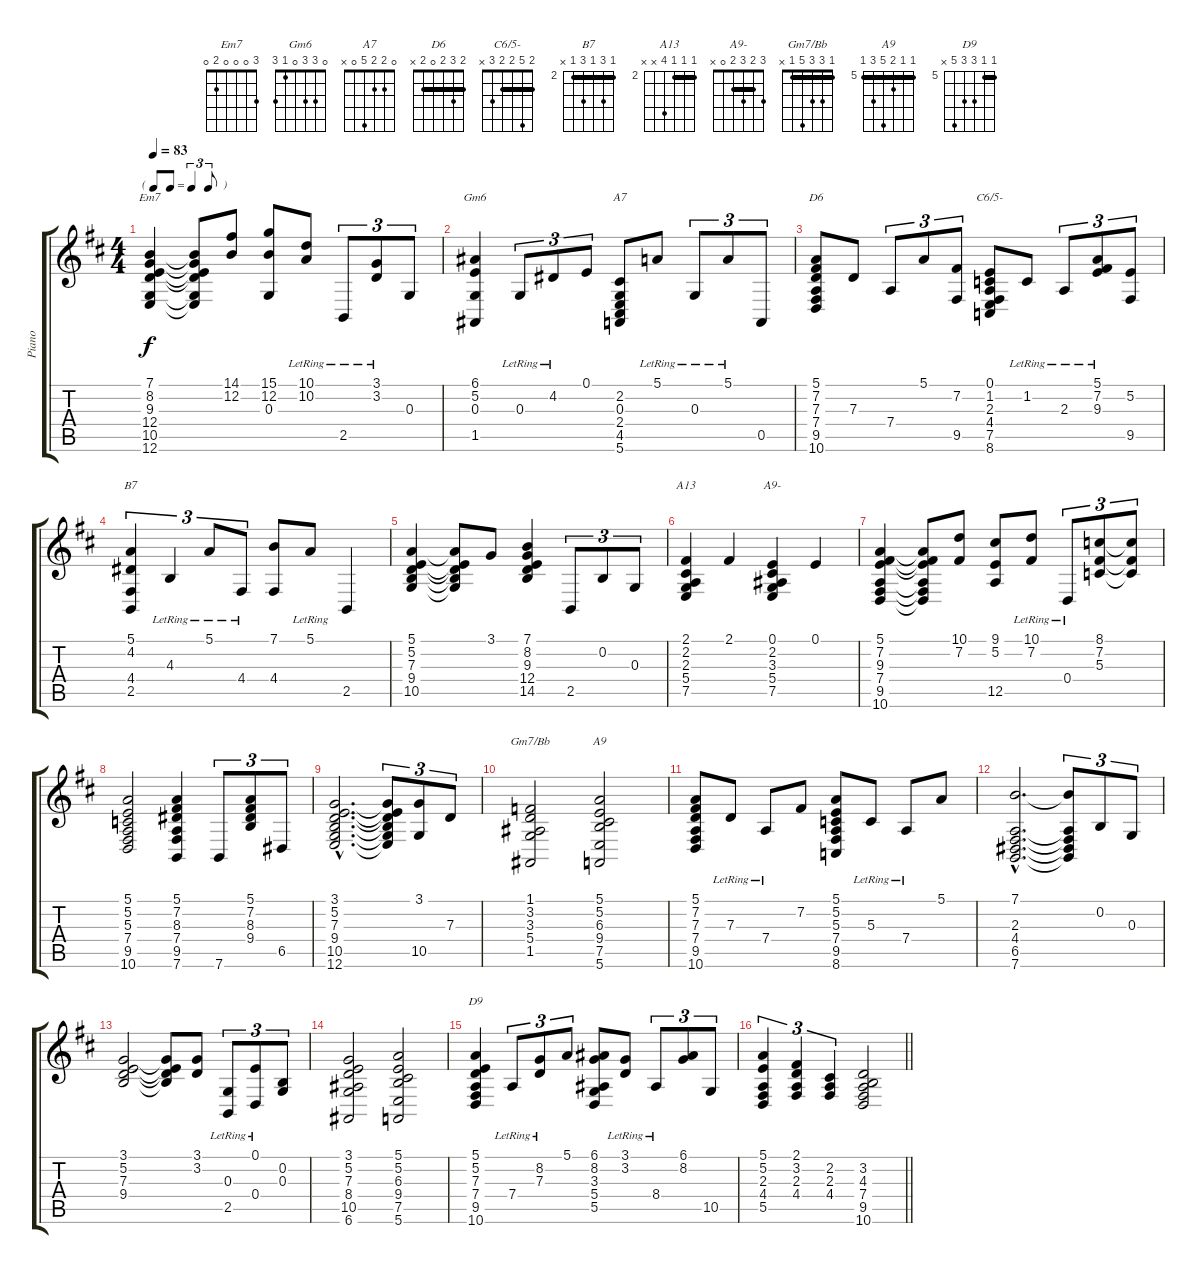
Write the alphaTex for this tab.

\track ("Piano" "Piano") {instrument acousticgrandpiano}
\staff {score tabs}
\tuning (E4 B3 G3 D3 A2 E2) {hide}
\chord ("Em7" 3 0 0 0 2 0)
\chord ("Gm6" 0 3 3 0 1 3)
\chord ("A7" 0 2 2 5 0 x)
\chord ("D6" 2 3 2 0 2 x) {barre 2}
\chord ("C6/5-" 2 5 2 2 3 x) {barre 2}
\chord ("B7" 2 4 2 4 2 x) {firstfret 2 barre 2}
\chord ("A13" 2 2 2 5 x x) {firstfret 2 barre 2}
\chord ("A9-" 3 2 3 2 0 x) {barre 2}
\chord ("Gm7/Bb" 1 3 3 5 1 x) {barre 1}
\chord ("A9" 5 5 6 9 7 5) {firstfret 5 barre 5}
\chord ("D9" 5 5 7 7 9 x) {firstfret 5 barre 5}
\ts (4 4)
\tf triplet8th
\tempo 83
\clef g2
\ks d
(7.1 8.2 9.3 12.4 10.5 12.6).4{ch "Em7" dy f} (7.1{t} 8.2{t} 9.3{t} 12.4{t} 10.5{t} 12.6{t}).8 (14.1 12.2).8 (15.1 12.2 0.3).8 (10.1{lr} 10.2{lr}).8 2.5{lr}.8{tu (3 2)} (3.1{lr} 3.2{lr}).8{tu (3 2)} 0.3.8{tu (3 2)} |
(6.1 5.2 0.3 1.5).4{ch "Gm6"} 0.3{lr}.8{tu (3 2)} 4.2{lr}.8{tu (3 2)} 0.1.8{tu (3 2)} (2.2 0.3 2.4 4.5 5.6).8{ch "A7"} 5.1{lr}.8 0.3{lr}.8{tu (3 2)} 5.1{lr}.8{tu (3 2)} 0.5.8{tu (3 2)} |
(5.1 7.2 7.3 7.4 9.5 10.6).8{ch "D6"} 7.3.8 7.4.8{tu (3 2)} 5.1.8{tu (3 2)} (7.2 9.5).8{tu (3 2)} (0.1 1.2 2.3 4.4 7.5 8.6).8{ch "C6/5-"} 1.2{lr}.8 2.3{lr}.8{tu (3 2)} (5.1{lr} 7.2{lr} 9.3{lr}).8{tu (3 2)} (5.2 9.5).8{tu (3 2)} |
(5.1 4.2 4.4 2.5).4{tu (3 2) ch "B7"} 4.3{lr}.4{tu (3 2)} 5.1{lr}.8{tu (3 2)} 4.4{lr}.8{tu (3 2)} (7.1 4.4).8 5.1{lr}.8 2.5.4 |
(5.1 5.2 7.3 9.4 10.5).4 (5.1{t} 5.2{t} 7.3{t} 9.4{t} 10.5{t}).8 3.1.8 (7.1 8.2 9.3 12.4 14.5).4 2.5.8{tu (3 2)} 0.2.8{tu (3 2)} 0.3.8{tu (3 2)} |
(2.1 2.2 2.3 5.4 7.5).4{ch "A13"} 2.1.4 (0.1 2.2 3.3 5.4 7.5).4{ch "A9-"} 0.1.4 |
(5.1 7.2 9.3 7.4 9.5 10.6).4 (5.1{t} 7.2{t} 9.3{t} 7.4{t} 9.5{t} 10.6{t}).8 (10.1 7.2).8 (9.1 5.2 12.5).8 (10.1{lr} 7.2{lr}).8 0.4{lr}.8{tu (3 2)} (8.1 7.2 5.3).8{tu (3 2)} (8.1{t} 7.2{t} 5.3{t}).8{tu (3 2)} |
(5.1 5.2 5.3 7.4 9.5 10.6).2 (5.1 7.2 8.3 7.4 9.5 7.6).4 7.6.8{tu (3 2)} (5.1 7.2 8.3 9.4).8{tu (3 2)} 6.5.8{tu (3 2)} |
(3.1{hac} 5.2{hac} 7.3{hac} 9.4{hac} 10.5{hac} 12.6{hac}).2{d} (3.1{t} 5.2{t} 7.3{t} 9.4{t} 10.5{t} 12.6{t}).8{tu (3 2)} (3.1 10.5).8{tu (3 2)} 7.3.8{tu (3 2)} |
(1.1 3.2 3.3 5.4 1.5).2{ch "Gm7/Bb"} (5.1 5.2 6.3 9.4 7.5 5.6).2{ch "A9"} |
(5.1 7.2 7.3 7.4 9.5 10.6).8 7.3{lr}.8 7.4{lr}.8 7.2.8 (5.1 5.2 5.3 7.4 9.5 8.6).8 5.3{lr}.8 7.4{lr}.8 5.1.8 |
(7.1{hac} 2.3{hac} 4.4{hac} 6.5{hac} 7.6{hac}).2{d} (7.1{t} 2.3{t} 4.4{t} 6.5{t} 7.6{t}).8{tu (3 2)} 0.2.8{tu (3 2)} 0.3.8{tu (3 2)} |
(3.1 5.2 7.3 9.4).2 (3.1{t} 5.2{t} 7.3{t} 9.4{t}).8 (3.1 3.2).8 (0.3{lr} 2.5{lr}).8{tu (3 2)} (0.1{lr} 0.4{lr}).8{tu (3 2)} (0.2 0.3).8{tu (3 2)} |
(3.1 5.2 7.3 8.4 10.5 6.6).2 (5.1 5.2 6.3 9.4 7.5 5.6).2 |
(5.1 5.2 7.3 7.4 9.5 10.6).4{ch "D9"} 7.4{lr}.8{tu (3 2)} (8.2{lr} 7.3{lr}).8{tu (3 2)} 5.1.8{tu (3 2)} (6.1 8.2 3.3 5.4 5.5).8 (3.1{lr} 3.2{lr}).8 8.4{lr}.8{tu (3 2)} (6.1 8.2).8{tu (3 2)} 10.5.8{tu (3 2)} |
\barLineRight lightlight
(5.1 5.2 2.3 4.4 5.5).4{tu (3 2)} (2.1 3.2 2.3 4.4).4{tu (3 2)} (2.2 2.3 4.4).4{tu (3 2)} (3.2 4.3 7.4 9.5 10.6).2
